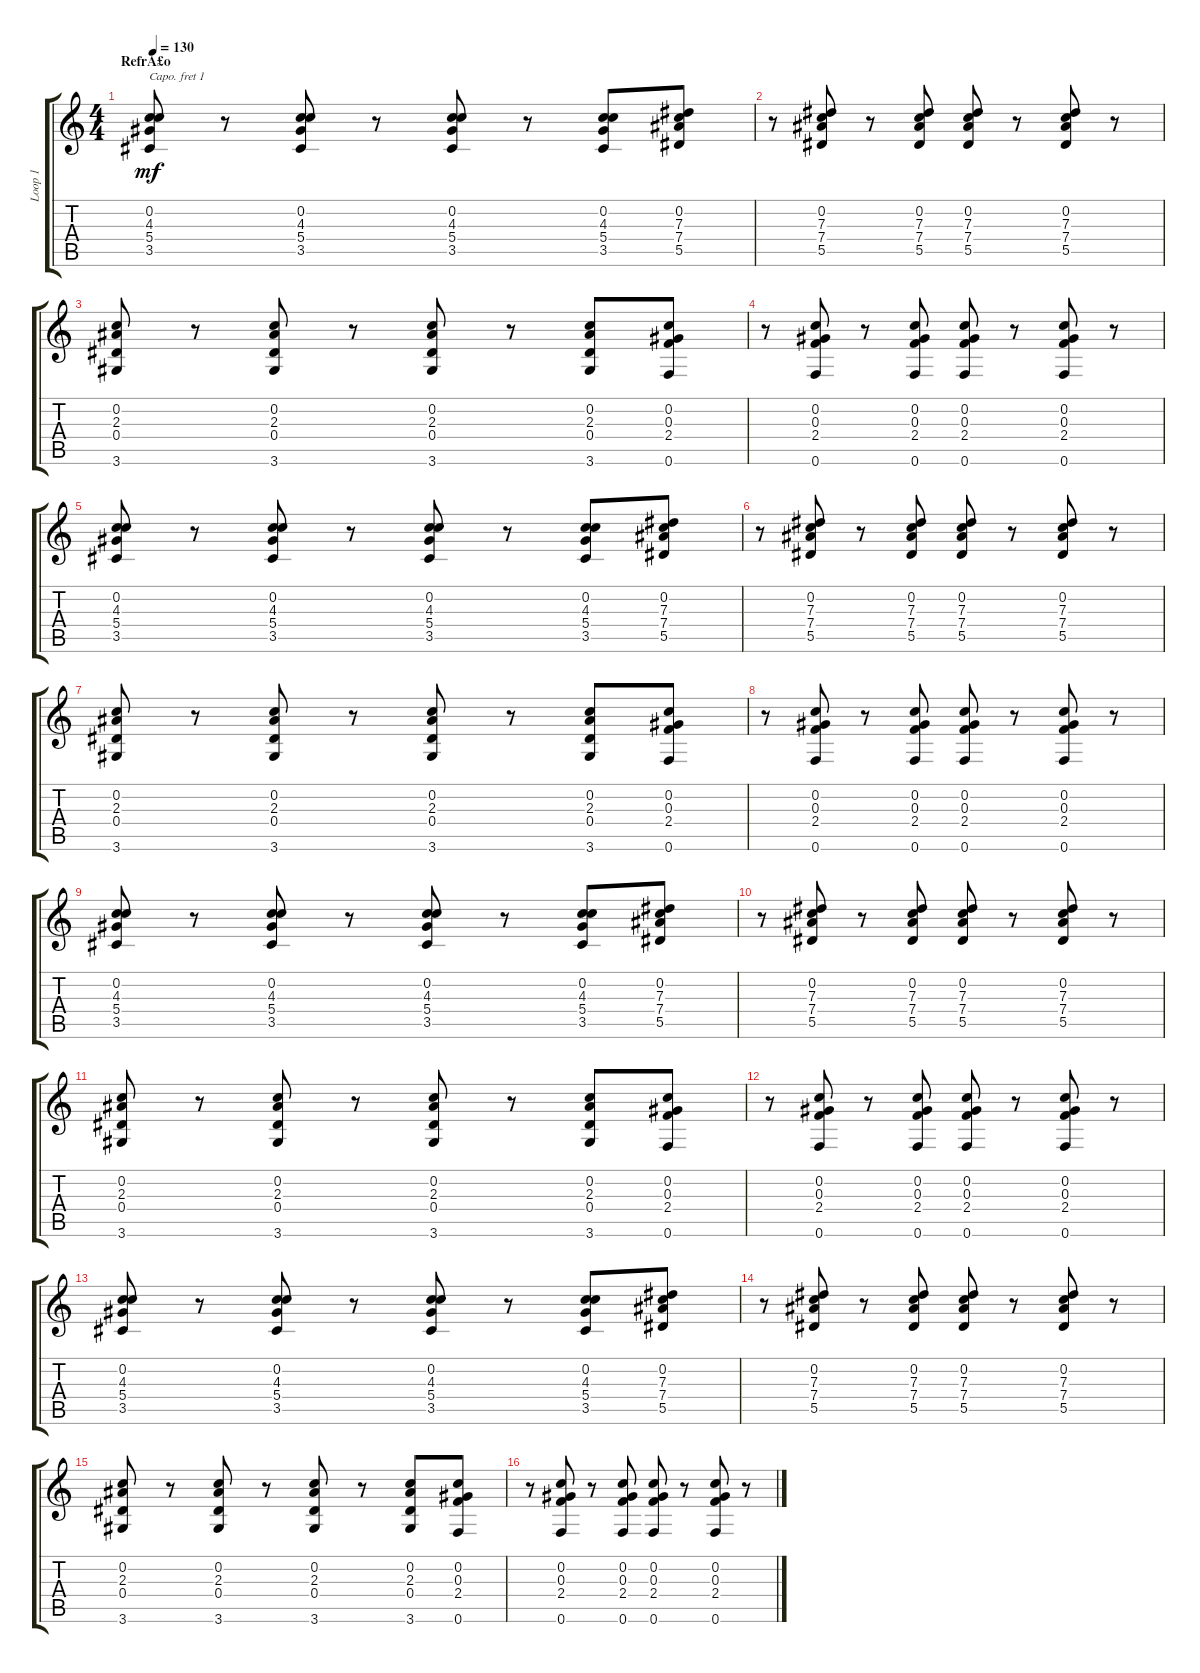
\track ("Loop 1" "Loop 1") {instrument acousticguitarsteel}
\staff {score tabs}
\capo 1
\tuning (E4 B3 G3 D3 A2 E2) {hide}
\ts (4 4)
\section ("" "RefrÃ£o")
\tempo 130
\clef g2
\ks c
(0.2 4.3 5.4 3.5).8{dy mf} r.8 (0.2 4.3 5.4 3.5).8 r.8 (0.2 4.3 5.4 3.5).8 r.8 (0.2 4.3 5.4 3.5).8 (0.2 7.3 7.4 5.5).8 |
r.8 (0.2 7.3 7.4 5.5).8 r.8 (0.2 7.3 7.4 5.5).8 (0.2 7.3 7.4 5.5).8 r.8 (0.2 7.3 7.4 5.5).8 r.8 |
(0.2 2.3 0.4 3.6).8 r.8 (0.2 2.3 0.4 3.6).8 r.8 (0.2 2.3 0.4 3.6).8 r.8 (0.2 2.3 0.4 3.6).8 (0.2 0.3 2.4 0.6).8 |
r.8 (0.2 0.3 2.4 0.6).8 r.8 (0.2 0.3 2.4 0.6).8 (0.2 0.3 2.4 0.6).8 r.8 (0.2 0.3 2.4 0.6).8 r.8 |
(0.2 4.3 5.4 3.5).8 r.8 (0.2 4.3 5.4 3.5).8 r.8 (0.2 4.3 5.4 3.5).8 r.8 (0.2 4.3 5.4 3.5).8 (0.2 7.3 7.4 5.5).8 |
r.8 (0.2 7.3 7.4 5.5).8 r.8 (0.2 7.3 7.4 5.5).8 (0.2 7.3 7.4 5.5).8 r.8 (0.2 7.3 7.4 5.5).8 r.8 |
(0.2 2.3 0.4 3.6).8 r.8 (0.2 2.3 0.4 3.6).8 r.8 (0.2 2.3 0.4 3.6).8 r.8 (0.2 2.3 0.4 3.6).8 (0.2 0.3 2.4 0.6).8 |
r.8 (0.2 0.3 2.4 0.6).8 r.8 (0.2 0.3 2.4 0.6).8 (0.2 0.3 2.4 0.6).8 r.8 (0.2 0.3 2.4 0.6).8 r.8 |
(0.2 4.3 5.4 3.5).8 r.8 (0.2 4.3 5.4 3.5).8 r.8 (0.2 4.3 5.4 3.5).8 r.8 (0.2 4.3 5.4 3.5).8 (0.2 7.3 7.4 5.5).8 |
r.8 (0.2 7.3 7.4 5.5).8 r.8 (0.2 7.3 7.4 5.5).8 (0.2 7.3 7.4 5.5).8 r.8 (0.2 7.3 7.4 5.5).8 r.8 |
(0.2 2.3 0.4 3.6).8 r.8 (0.2 2.3 0.4 3.6).8 r.8 (0.2 2.3 0.4 3.6).8 r.8 (0.2 2.3 0.4 3.6).8 (0.2 0.3 2.4 0.6).8 |
r.8 (0.2 0.3 2.4 0.6).8 r.8 (0.2 0.3 2.4 0.6).8 (0.2 0.3 2.4 0.6).8 r.8 (0.2 0.3 2.4 0.6).8 r.8 |
(0.2 4.3 5.4 3.5).8 r.8 (0.2 4.3 5.4 3.5).8 r.8 (0.2 4.3 5.4 3.5).8 r.8 (0.2 4.3 5.4 3.5).8 (0.2 7.3 7.4 5.5).8 |
r.8 (0.2 7.3 7.4 5.5).8 r.8 (0.2 7.3 7.4 5.5).8 (0.2 7.3 7.4 5.5).8 r.8 (0.2 7.3 7.4 5.5).8 r.8 |
(0.2 2.3 0.4 3.6).8 r.8 (0.2 2.3 0.4 3.6).8 r.8 (0.2 2.3 0.4 3.6).8 r.8 (0.2 2.3 0.4 3.6).8 (0.2 0.3 2.4 0.6).8 |
r.8 (0.2 0.3 2.4 0.6).8 r.8 (0.2 0.3 2.4 0.6).8 (0.2 0.3 2.4 0.6).8 r.8 (0.2 0.3 2.4 0.6).8 r.8
